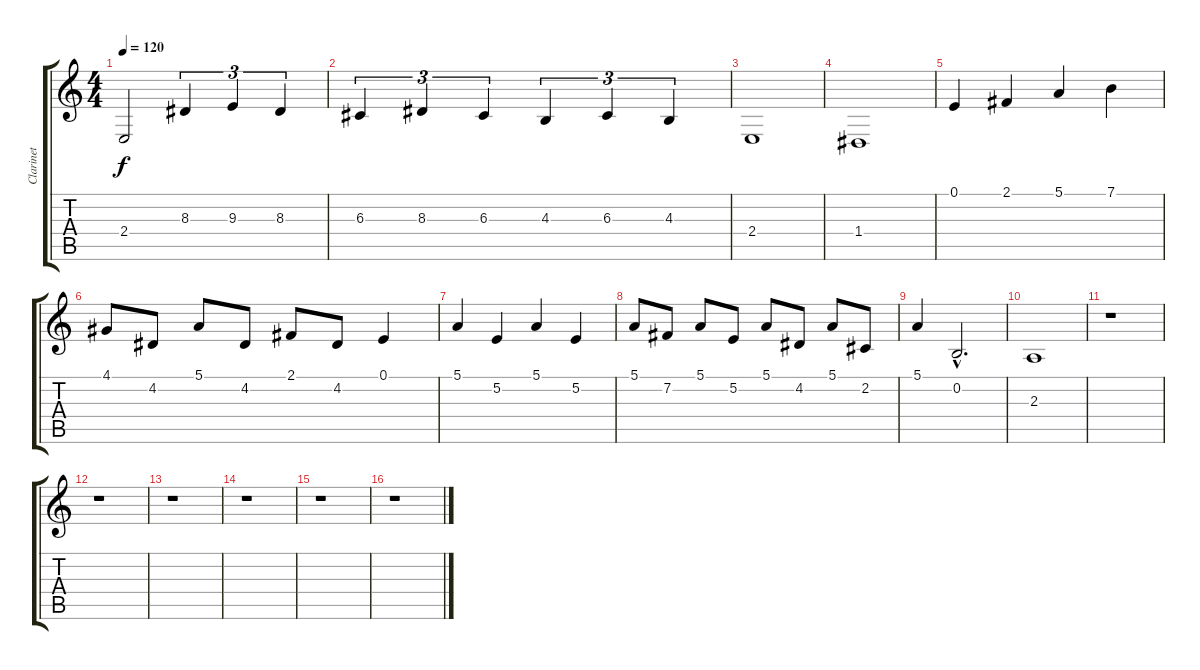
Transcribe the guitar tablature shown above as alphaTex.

\track ("Clarinet" "Clarinet") {instrument clarinet}
\staff {score tabs}
\tuning (E4 B3 G3 D3 A2 E2) {hide}
\ts (4 4)
\tempo 120
\clef g2
\ks c
2.4.2{dy f} 8.3.4{tu (3 2)} 9.3.4{tu (3 2)} 8.3.4{tu (3 2)} |
6.3.4{tu (3 2)} 8.3.4{tu (3 2)} 6.3.4{tu (3 2)} 4.3.4{tu (3 2)} 6.3.4{tu (3 2)} 4.3.4{tu (3 2)} |
2.4.1 |
1.4.1 |
0.1.4 2.1.4 5.1.4 7.1.4 |
4.1.8 4.2.8 5.1.8 4.2.8 2.1.8 4.2.8 0.1.4 |
5.1.4 5.2.4 5.1.4 5.2.4 |
5.1.8 7.2.8 5.1.8 5.2.8 5.1.8 4.2.8 5.1.8 2.2.8 |
5.1.4 0.2{hac}.2{d} |
2.3.1 |
r.1 |
r.1 |
r.1 |
r.1 |
r.1 |
r.1
